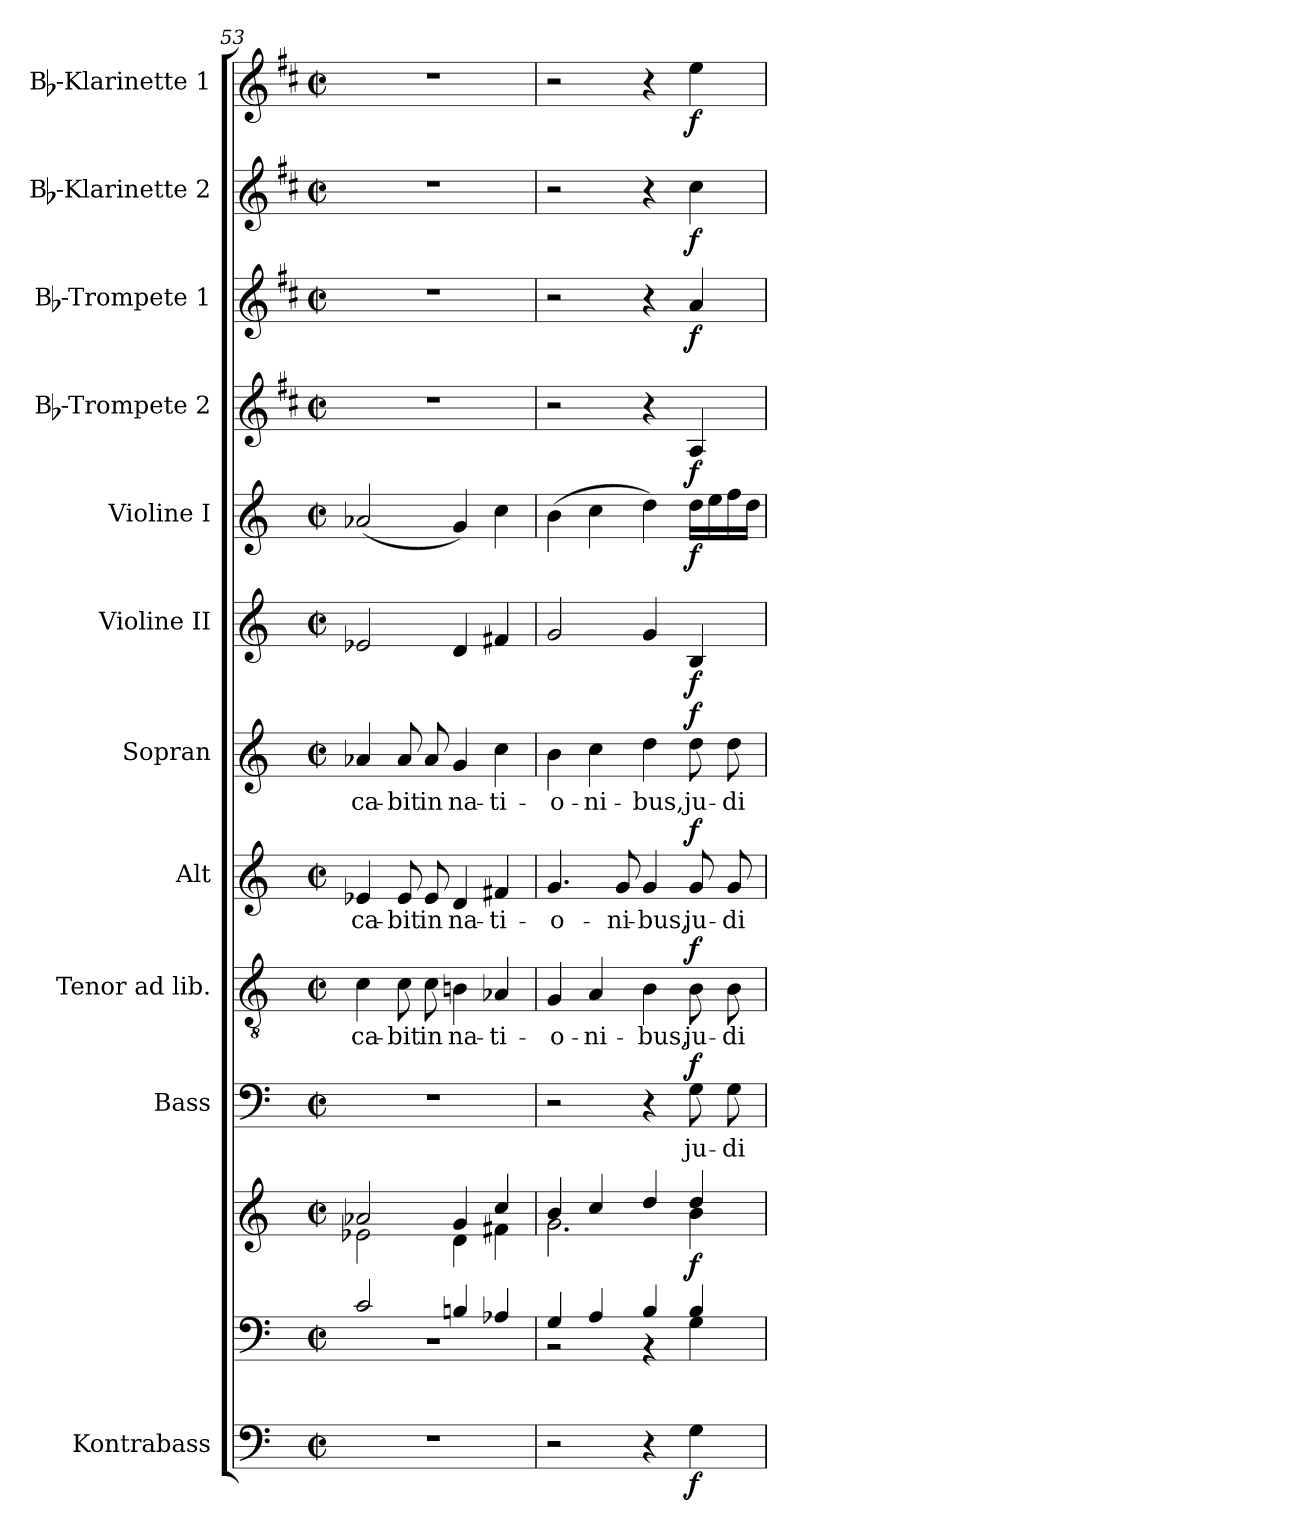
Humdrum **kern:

**kern	**dynam	**kern	**kern	**dynam	**kern	**text	**dynam	**kern	**text	**dynam	**kern	**text	**dynam	**kern	**text	**dynam	**kern	**dynam	**kern	**dynam	**kern	**dynam	**kern	**dynam	**kern	**dynam	**kern	**dynam
*part12	*part12	*part11	*part11	*part11	*part10	*part10	*part10	*part9	*part9	*part9	*part8	*part8	*part8	*part7	*part7	*part7	*part6	*part6	*part5	*part5	*part4	*part4	*part3	*part3	*part2	*part2	*part1	*part1
*staff13	*staff13	*staff12	*staff11	*staff11/12	*staff10	*staff10	*staff10	*staff9	*staff9	*staff9	*staff8	*staff8	*staff8	*staff7	*staff7	*staff7	*staff6	*staff6	*staff5	*staff5	*staff4	*staff4	*staff3	*staff3	*staff2	*staff2	*staff1	*staff1
*I"Kontrabass	*	*	*	*	*I"Bass	*	*	*I"Tenor ad lib.	*	*	*I"Alt	*	*	*I"Sopran	*	*	*I"Violine II	*	*I"Violine I	*	*I"Bb-Trompete 2	*	*I"Bb-Trompete 1	*	*I"Bb-Klarinette 2	*	*I"Bb-Klarinette 1	*
*I'Kb.	*	*	*	*	*I'B.	*	*	*I'T.	*	*	*I'A.	*	*	*I'S.	*	*	*I'Vl. II	*	*I'Vl. I	*	*I'Bb Trp. 2	*	*I'Bb Trp. 1	*	*I'Bb Kl. 2	*	*I'Bb Kl. 1	*
!!LO:PB:g=z
*clefF4	*	*clefF4	*clefG2	*	*clefF4	*	*	*clefGv2	*	*	*clefG2	*	*	*clefG2	*	*	*clefG2	*	*clefG2	*	*clefG2	*	*clefG2	*	*clefG2	*	*clefG2	*
*ITrd7c12	*	*	*	*	*	*	*	*	*	*	*	*	*	*	*	*	*	*	*	*	*ITrd1c2	*	*ITrd1c2	*	*ITrd1c2	*	*ITrd1c2	*
*k[]	*	*k[]	*k[]	*	*k[]	*	*	*k[]	*	*	*k[]	*	*	*k[]	*	*	*k[]	*	*k[]	*	*k[]	*	*k[]	*	*k[]	*	*k[]	*
*C:	*	*C:	*C:	*	*C:	*	*	*C:	*	*	*C:	*	*	*C:	*	*	*C:	*	*C:	*	*C:	*	*C:	*	*C:	*	*C:	*
*M2/2	*	*M2/2	*M2/2	*	*M2/2	*	*	*M2/2	*	*	*M2/2	*	*	*M2/2	*	*	*M2/2	*	*M2/2	*	*M2/2	*	*M2/2	*	*M2/2	*	*M2/2	*
*met(c|)	*	*met(c|)	*met(c|)	*	*met(c|)	*	*	*met(c|)	*	*	*met(c|)	*	*	*met(c|)	*	*	*met(c|)	*	*met(c|)	*	*met(c|)	*	*met(c|)	*	*met(c|)	*	*met(c|)	*
=53	=53	=53	=53	=53	=53	=53	=53	=53	=53	=53	=53	=53	=53	=53	=53	=53	=53	=53	=53	=53	=53	=53	=53	=53	=53	=53	=53	=53
*	*	*^	*^	*	*	*	*	*	*	*	*	*	*	*	*	*	*	*	*	*	*	*	*	*	*	*	*	*
!	!	!	!	!	!	!	!	!	!	!	!LO:LY:b	!	!	!LO:LY:b	!	!	!LO:LY:b	!	!	!	!	!	!	!	!	!	!	!	!	!
1r	.	2c/	1r	2a-X/	2e-X\	.	1r	.	.	4c\	-ca-	.	4e-X/	-ca-	.	4a-X/	-ca-	.	2e-X/	.	(<2a-X/	.	1r	.	1r	.	1r	.	1r	.
!	!	!	!	!	!	!	!	!	!	!	!LO:LY:b	!	!	!LO:LY:b	!	!	!LO:LY:b	!	!	!	!	!	!	!	!	!	!	!	!	!
.	.	.	.	.	.	.	.	.	.	8c\	-bit	.	8e-/	-bit	.	8a-/	-bit	.	.	.	.	.	.	.	.	.	.	.	.	.
!	!	!	!	!	!	!	!	!	!	!	!LO:LY:b	!	!	!LO:LY:b	!	!	!LO:LY:b	!	!	!	!	!	!	!	!	!	!	!	!	!
.	.	.	.	.	.	.	.	.	.	8c\	in	.	8e-/	in	.	8a-/	in	.	.	.	.	.	.	.	.	.	.	.	.	.
!	!	!	!	!	!	!	!	!	!	!	!LO:LY:b	!	!	!LO:LY:b	!	!	!LO:LY:b	!	!	!	!	!	!	!	!	!	!	!	!	!
.	.	4Bn/	.	4g/	4d\	.	.	.	.	4Bn\	na-	.	4d/	na-	.	4g/	na-	.	4d/	.	4g/)	.	.	.	.	.	.	.	.	.
!	!	!	!	!	!	!	!	!	!	!	!LO:LY:b	!	!	!LO:LY:b	!	!	!LO:LY:b	!	!	!	!	!	!	!	!	!	!	!	!	!
.	.	4A-X/	.	4cc/	4f#X\	.	.	.	.	4A-X/	-ti-	.	4f#X/	-ti-	.	4cc\	-ti-	.	4f#X/	.	4cc\	.	.	.	.	.	.	.	.	.
=54	=54	=54	=54	=54	=54	=54	=54	=54	=54	=54	=54	=54	=54	=54	=54	=54	=54	=54	=54	=54	=54	=54	=54	=54	=54	=54	=54	=54	=54	=54
!	!	!	!	!	!	!	!	!	!	!	!LO:LY:b	!	!	!LO:LY:b	!	!	!LO:LY:b	!	!	!	!	!	!	!	!	!	!	!	!	!
2r	.	4G/	2r	4b/	2.g\	.	2r	.	.	4G/	-o-	.	4.g/	-o-	.	4b\	-o-	.	2g/	.	(>4b\	.	2r	.	2r	.	2r	.	2r	.
!	!	!	!	!	!	!	!	!	!	!	!LO:LY:b	!	!	!	!	!	!LO:LY:b	!	!	!	!	!	!	!	!	!	!	!	!	!
.	.	4A/	.	4cc/	.	.	.	.	.	4A/	-ni-	.	.	.	.	4cc\	-ni-	.	.	.	4cc\	.	.	.	.	.	.	.	.	.
!	!	!	!	!	!	!	!	!	!	!	!	!	!	!LO:LY:b	!	!	!	!	!	!	!	!	!	!	!	!	!	!	!	!
.	.	.	.	.	.	.	.	.	.	.	.	.	8g/	-ni-	.	.	.	.	.	.	.	.	.	.	.	.	.	.	.	.
!	!	!	!	!	!	!	!	!	!	!	!LO:LY:b	!	!	!LO:LY:b	!	!	!LO:LY:b	!	!	!	!	!	!	!	!	!	!	!	!	!
4r	.	4B/	4r	4dd/	.	.	4r	.	.	4B\	-bus,	.	4g/	-bus,	.	4dd\	-bus,	.	4g/	.	4dd\)	.	4r	.	4r	.	4r	.	4r	.
!	!LO:DY:b	!	!	!	!	!LO:DY:b	!	!LO:LY:b	!LO:DY:a	!	!LO:LY:b	!LO:DY:a	!	!LO:LY:b	!LO:DY:a	!	!LO:LY:b	!LO:DY:a	!	!LO:DY:b	!	!LO:DY:b	!	!LO:DY:b	!	!LO:DY:b	!	!LO:DY:b	!	!LO:DY:b
4GG\	f	4B/	4G\	4dd/	4b\	f	8G\	ju-	f	8B\	ju-	f	8g/	ju-	f	8dd\	ju-	f	4B/	f	16dd\LL	f	4G/	f	4g/	f	4b\	f	4dd\	f
.	.	.	.	.	.	.	.	.	.	.	.	.	.	.	.	.	.	.	.	.	16ee\	.	.	.	.	.	.	.	.	.
!	!	!	!	!	!	!	!	!LO:LY:b	!	!	!LO:LY:b	!	!	!LO:LY:b	!	!	!LO:LY:b	!	!	!	!	!	!	!	!	!	!	!	!	!
.	.	.	.	.	.	.	8G\	-di-	.	8B\	-di-	.	8g/	-di-	.	8dd\	-di-	.	.	.	16ff\	.	.	.	.	.	.	.	.	.
.	.	.	.	.	.	.	.	.	.	.	.	.	.	.	.	.	.	.	.	.	16dd\JJ	.	.	.	.	.	.	.	.	.
*	*	*v	*v	*	*	*	*	*	*	*	*	*	*	*	*	*	*	*	*	*	*	*	*	*	*	*	*	*	*	*
*	*	*	*v	*v	*	*	*	*	*	*	*	*	*	*	*	*	*	*	*	*	*	*	*	*	*	*	*	*	*
=	=	=	=	=	=	=	=	=	=	=	=	=	=	=	=	=	=	=	=	=	=	=	=	=	=	=	=	=
*-	*-	*-	*-	*-	*-	*-	*-	*-	*-	*-	*-	*-	*-	*-	*-	*-	*-	*-	*-	*-	*-	*-	*-	*-	*-	*-	*-	*-
